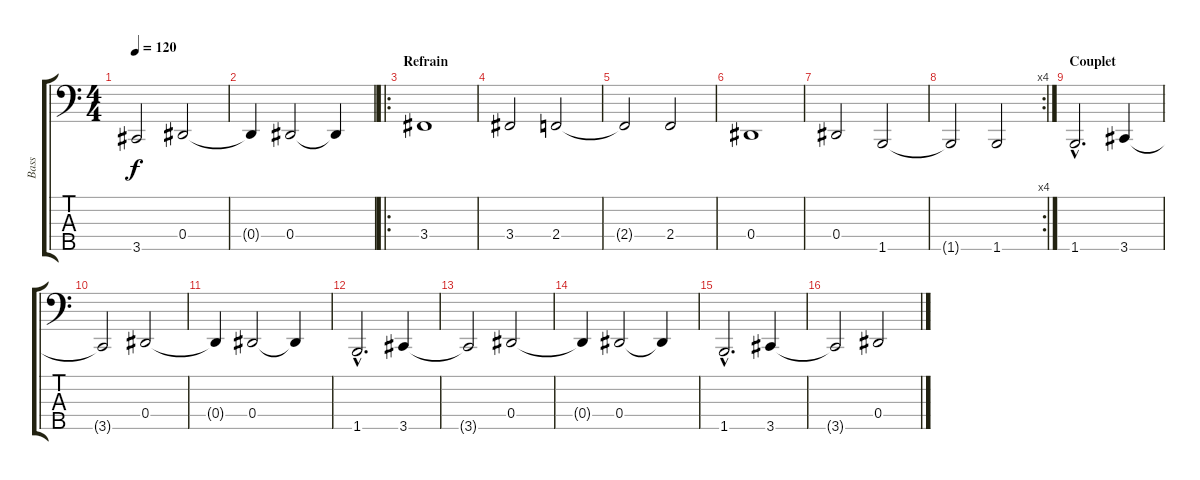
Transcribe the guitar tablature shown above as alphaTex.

\track ("Bass" "Bass") {instrument electricbassfinger}
\staff {score tabs}
\tuning (Gb2 Db2 Ab1 Eb1 Bb0) {hide}
\ts (4 4)
\tempo 120
\clef f4
\ks c
3.5{t}.2{dy f} 0.4.2 |
0.4{t}.4 0.4.2 0.4{t}.4 |
\ro
\section ("" "Refrain")
3.4.1 |
3.4.2 2.4.2 |
2.4{t}.2 2.4.2 |
0.4.1 |
0.4.2 1.5.2 |
\rc 4
1.5{t}.2 1.5.2 |
\section ("" "Couplet")
1.5{hac}.2{d} 3.5.4 |
3.5{t}.2 0.4.2 |
0.4{t}.4 0.4.2 0.4{t}.4 |
1.5{hac}.2{d} 3.5.4 |
3.5{t}.2 0.4.2 |
0.4{t}.4 0.4.2 0.4{t}.4 |
1.5{hac}.2{d} 3.5.4 |
3.5{t}.2 0.4.2
